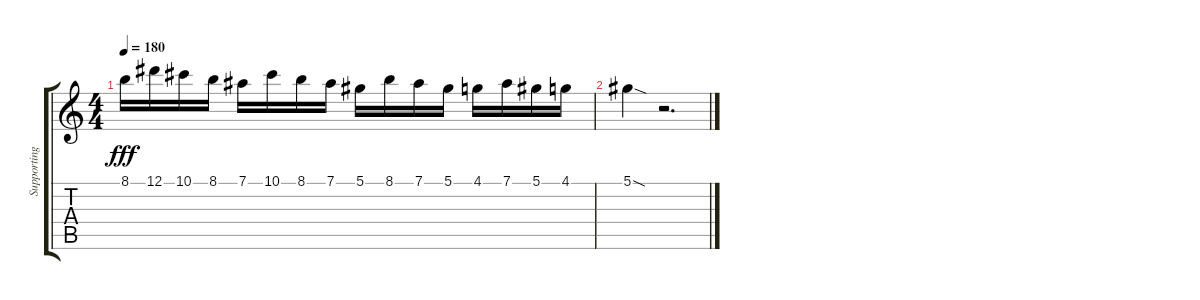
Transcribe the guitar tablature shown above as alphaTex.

\track ("Supporting Track" "Supporting") {instrument acousticguitarsteel}
\staff {score tabs}
\tuning (Eb4 Bb3 Gb3 Db3 Ab2 Eb2) {hide}
\ts (4 4)
\tempo 180
\clef g2
\ks c
8.1.16{dy fff} 12.1.16 10.1.16 8.1.16 7.1.16 10.1.16 8.1.16 7.1.16 5.1.16 8.1.16 7.1.16 5.1.16 4.1.16 7.1.16 5.1.16 4.1.16 |
5.1{sod}.4 r.2{d}
